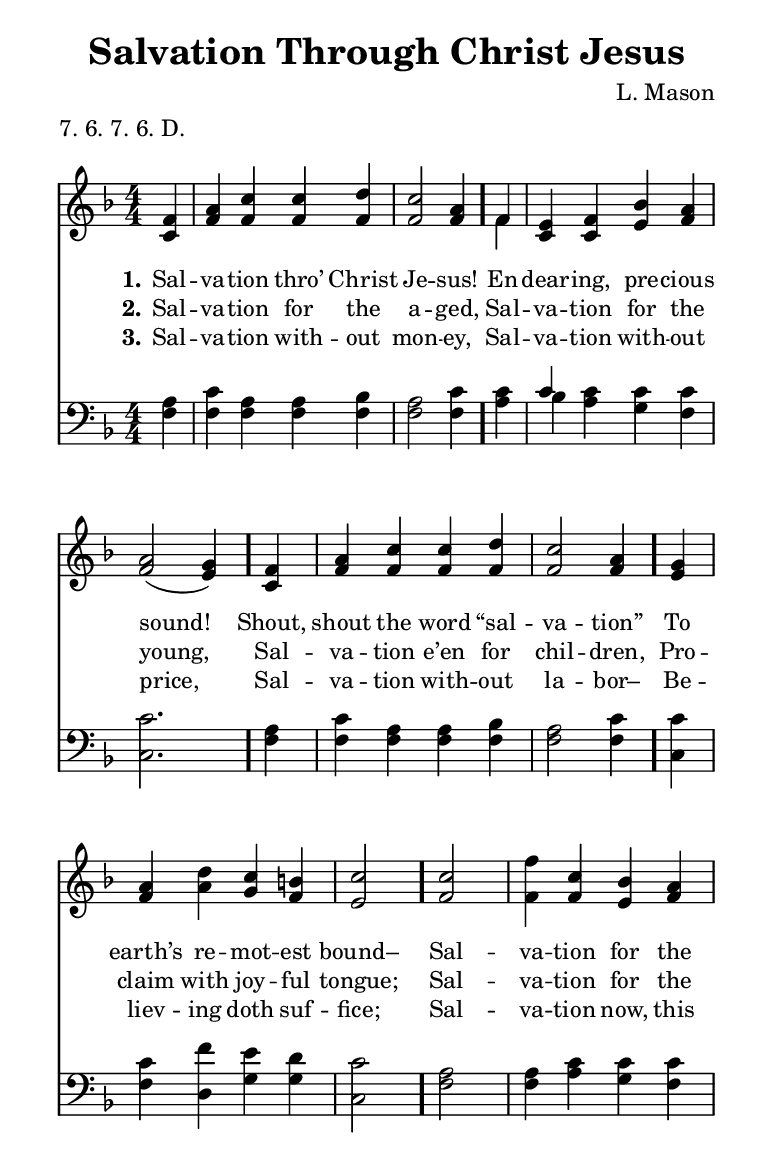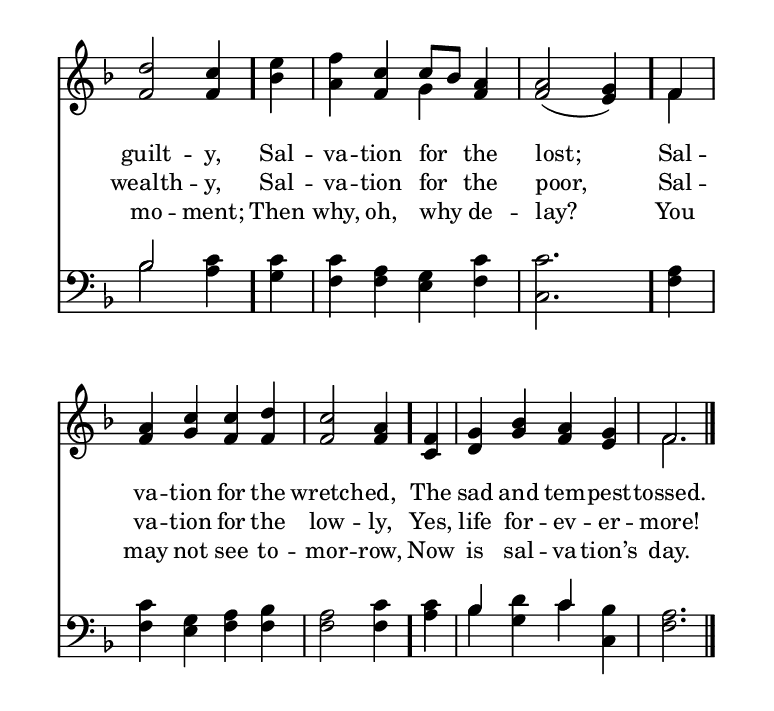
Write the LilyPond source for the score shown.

\include "common/global.ily"
\paper {
  \include "common/paper.ily"
}

\header{
  %gospel
  hymnnumber = "34"
  title = "Salvation Through Christ Jesus"
  tunename = "Missionary"
  meter = "7. 6. 7. 6. D."
  poet = ""
  composer = "L. Mason"
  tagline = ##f
}

% for fermata in MIDI
ta = { \tempo 4=90 }
tb = { \tempo 4=45 }

patternAA = { c4 | c4 c4 c4 c4 | c2 c4 }
patternAB = { c2 | c4 c4 c4 c4 | c2 c4 }

patternBA = { c4 | c4 c4 c4 c4 | c2( c4) }
patternBB = { c4 | c4 c4 c4 c4 | c2. }
patternBC = { c4 | c4 c4 c8[ c8] c4 | c2( c4) }
patternBD = { c4 | c4 c4 c4 c4 | c2 }

global = {
  \include "common/overrides.ily"
  \override Staff.TimeSignature.style = #'numbered
  \time 4/4
  \override Score.MetronomeMark.transparent = ##t % hide all fermata changes too
  \ta
  \key f \major
  \partial 4
  \autoBeamOff
}

notesSoprano = {
\global
\relative c' {

  \changePitch \patternAA { f | a c c d     | c a }
  \changePitch \patternBA { f | e f bes a   | a g }
  \changePitch \patternAA { f | a c c d     | c a }
  \changePitch \patternBD { g | a d c b     | c   }

  \changePitch \patternAB { c | f c bes a   | d c }
  \changePitch \patternBC { e | f c c bes a | a g }
  \changePitch \patternAA { f | a c c d     | c a }
  \changePitch \patternBB { f | g bes a g   | f   }

  \bar "|."

}
}

notesAlto = {
\global
\relative e' {

  \changePitch \patternAA { c   | f f f f | f f }
  \changePitch \patternBA { f   | c c e f | f e }
  \changePitch \patternAA { c   | f f f f | f f }
  \changePitch \patternBD { e   | f a g f | e   }

  \changePitch \patternAB { f   | f f e f | f f }
  \changePitch \patternBA { bes | a f g f | f e }
  \changePitch \patternAA { f   | f g f f | f f }
  \changePitch \patternBB { c   | d g f e | f   }

}
}

notesTenor = {
\global
\relative a {

  \changePitch \patternAA { a | c a a bes   | a c   }
  \changePitch \patternBB { c | c c c c     | c     }
  \changePitch \patternAA { a | c a a bes   | a c   }
  \changePitch \patternBD { c | c f e d     | c     }

  \changePitch \patternAB { a | a c c c     | bes c }
  \changePitch \patternBB { c | c a g c     | c     }
  \changePitch \patternAA { a | c g a bes   | a c   }
  \changePitch \patternBB { c | bes d c bes | a     }

}
}

notesBass = {
\global
\relative f {

  \changePitch \patternAA { f | f f f f    | f f   }
  \changePitch \patternBB { a | bes a g f  | c     }
  \changePitch \patternAA { f | f f f f    | f f   }
  \changePitch \patternBD { c | f d g g    | c,    }

  \changePitch \patternAB { f | f a g f    | bes a }
  \changePitch \patternBB { g | f f e f    | c     }
  \changePitch \patternAA { f | f e f f    | f f   }
  \changePitch \patternBB { a | bes g c c, | f     }

}
}

wordsA = \lyricmode {
\set stanza = "1."

Sal -- va -- tion thro’ Christ Je -- sus! \bar "."
En -- dear -- ing, pre -- cious sound! \bar "." \eogbreak
Shout, shout the word “sal -- va -- tion” \bar "."
To earth’s re -- mot -- est bound– \bar "." \eogbreak
Sal -- va -- tion for the guilt -- y, \bar "."
Sal -- va -- tion for the lost; \bar "." \eogbreak
Sal -- va -- tion for the wretch -- ed, \bar "."
The sad and tem -- pest -- tossed. \bar "." \eogbreak

}

wordsB = \lyricmode {
\set stanza = "2."

Sal -- va -- tion for the a -- ged,
Sal -- va -- tion for the young,
Sal -- va -- tion e’en for chil -- dren,
Pro -- claim with joy -- ful tongue;
Sal -- va -- tion for the wealth -- y,
Sal -- va -- tion for the poor,
Sal -- va -- tion for the low -- ly,
Yes, life for -- ev -- er -- more!

}

wordsC = \lyricmode {
\set stanza = "3."

Sal -- va -- tion with -- out mon -- ey,
Sal -- va -- tion with -- out price,
Sal -- va -- tion with -- out la -- bor–
Be -- liev -- ing doth suf -- fice;
Sal -- va -- tion now, this mo -- ment;
Then why, oh, why de -- lay?
You may not see to -- mor -- row,
Now is sal -- va -- tion’s day.

}

\score {
  \context ChoirStaff <<
    \context Staff = upper <<
      \set Staff.autoBeaming = ##f
      \set ChoirStaff.systemStartDelimiter = #'SystemStartBar
      \set ChoirStaff.printPartCombineTexts = ##f
      \partcombine #'(2 . 9) \notesSoprano \notesAlto
      \context NullVoice = sopranos { \voiceOne << \notesSoprano >> }
      \context Lyrics = one   \lyricsto sopranos \wordsA
      \context Lyrics = two   \lyricsto sopranos \wordsB
      \context Lyrics = three \lyricsto sopranos \wordsC
    >>
    \context Staff = men <<
      \set Staff.autoBeaming = ##f
      \clef bass
      \set ChoirStaff.printPartCombineTexts = ##f
      \partcombine #'(2 . 9) \notesTenor \notesBass
    >>
  >>
  \layout {
    \include "common/layout.ily"
  }
  \midi{
    \include "common/midi.ily"
  }
}

\version "2.19.49"  % necessary for upgrading to future LilyPond versions.

% vi:set et ts=2 sw=2 ai nocindent syntax=lilypond:
